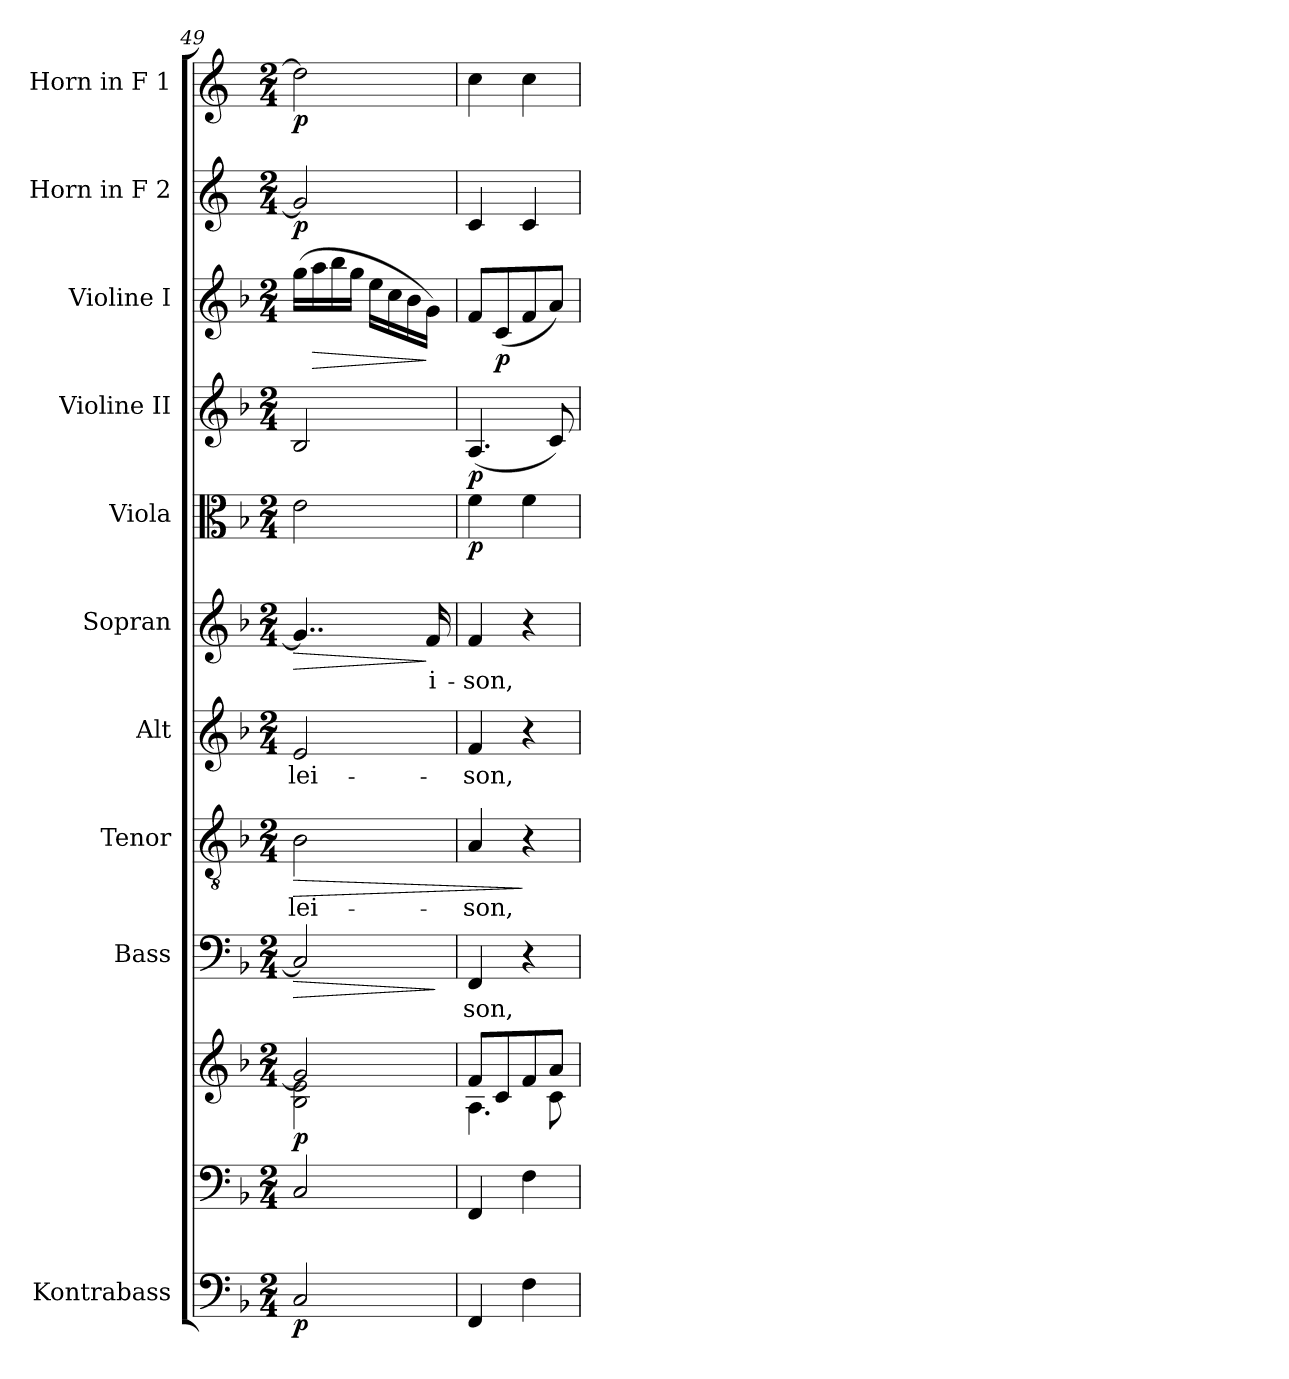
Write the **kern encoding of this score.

**kern	**dynam	**kern	**kern	**dynam	**kern	**text	**dynam	**kern	**text	**dynam	**kern	**text	**kern	**text	**dynam	**kern	**dynam	**kern	**dynam	**kern	**dynam	**kern	**dynam	**kern	**dynam
*part11	*part11	*part10	*part10	*part10	*part9	*part9	*part9	*part8	*part8	*part8	*part7	*part7	*part6	*part6	*part6	*part5	*part5	*part4	*part4	*part3	*part3	*part2	*part2	*part1	*part1
*staff12	*staff12	*staff11	*staff10	*staff10/11	*staff9	*staff9	*staff9	*staff8	*staff8	*staff8	*staff7	*staff7	*staff6	*staff6	*staff6	*staff5	*staff5	*staff4	*staff4	*staff3	*staff3	*staff2	*staff2	*staff1	*staff1
*I"Kontrabass	*	*	*	*	*I"Bass	*	*	*I"Tenor	*	*	*I"Alt	*	*I"Sopran	*	*	*I"Viola	*	*I"Violine II	*	*I"Violine I	*	*I"Horn in F 2	*	*I"Horn in F 1	*
*I'Kb.	*	*	*	*	*I'B	*	*	*I'T	*	*	*I'A	*	*I'S	*	*	*I'Vla.	*	*I'Vl. II	*	*I'Vl. I	*	*I'Hrn. 2	*	*I'Hrn. 1	*
*clefF4	*	*clefF4	*clefG2	*	*clefF4	*	*	*clefGv2	*	*	*clefG2	*	*clefG2	*	*	*clefC3	*	*clefG2	*	*clefG2	*	*clefG2	*	*clefG2	*
*ITrd7c12	*	*	*	*	*	*	*	*	*	*	*	*	*	*	*	*	*	*	*	*	*	*ITrd4c7	*	*ITrd4c7	*
*k[b-]	*	*k[b-]	*k[b-]	*	*k[b-]	*	*	*k[b-]	*	*	*k[b-]	*	*k[b-]	*	*	*k[b-]	*	*k[b-]	*	*k[b-]	*	*k[b-]	*	*k[b-]	*
*F:	*	*F:	*F:	*	*F:	*	*	*F:	*	*	*F:	*	*F:	*	*	*F:	*	*F:	*	*F:	*	*F:	*	*F:	*
*M2/4	*	*M2/4	*M2/4	*	*M2/4	*	*	*M2/4	*	*	*M2/4	*	*M2/4	*	*	*M2/4	*	*M2/4	*	*M2/4	*	*M2/4	*	*M2/4	*
=49	=49	=49	=49	=49	=49	=49	=49	=49	=49	=49	=49	=49	=49	=49	=49	=49	=49	=49	=49	=49	=49	=49	=49	=49	=49
*	*	*	*^	*	*	*	*	*	*	*	*	*	*	*	*	*	*	*	*	*	*	*	*	*	*
!	!LO:DY:b	!	!	!	!LO:DY:b	!	!	!LO:HP:b	!	!LO:LY:b	!LO:HP:b	!	!LO:LY:b	!	!	!LO:HP:b	!	!	!	!	!	!	!	!LO:DY:b	!	!LO:DY:b
2CC/	p	2C/	2g/]	2B-\ 2e\	p	2C/]	.	>	2B-\	-lei-	>	2e/	-lei-	4..g/]	.	>	2e\	.	2B-/	.	(>16gg\LL	.	2c/]	p	2g\]	p
!	!	!	!	!	!	!	!	!	!	!	!	!	!	!	!	!	!	!	!	!	!	!LO:HP:b	!	!	!	!
.	.	.	.	.	.	.	.	.	.	.	.	.	.	.	.	.	.	.	.	.	16aa\	>	.	.	.	.
.	.	.	.	.	.	.	.	.	.	.	.	.	.	.	.	.	.	.	.	.	16bb-\	.	.	.	.	.
.	.	.	.	.	.	.	.	.	.	.	.	.	.	.	.	.	.	.	.	.	16gg\JJ	.	.	.	.	.
.	.	.	.	.	.	.	.	.	.	.	.	.	.	.	.	.	.	.	.	.	16ee\LL	.	.	.	.	.
.	.	.	.	.	.	.	.	.	.	.	.	.	.	.	.	.	.	.	.	.	16cc\	.	.	.	.	.
.	.	.	.	.	.	.	.	.	.	.	.	.	.	.	.	.	.	.	.	.	16b-\	.	.	.	.	.
!	!	!	!	!	!	!	!	!	!	!	!	!	!	!	!LO:LY:b	!	!	!	!	!	!	!	!	!	!	!
.	.	.	.	.	.	.	.	.	.	.	.	.	.	16f/	-i-	]	.	.	.	.	16g\JJ)	]	.	.	.	.
*	*	*	*v	*v	*	*	*	*	*	*	*	*	*	*	*	*	*	*	*	*	*	*	*	*	*	*
.	.	.	.	.	.	.	]	.	.	.	.	.	.	.	.	.	.	.	.	.	.	.	.	.	.
=50	=50	=50	=50	=50	=50	=50	=50	=50	=50	=50	=50	=50	=50	=50	=50	=50	=50	=50	=50	=50	=50	=50	=50	=50	=50
*	*	*	*^	*	*	*	*	*	*	*	*	*	*	*	*	*	*	*	*	*	*	*	*	*	*
!	!	!	!	!	!	!	!LO:LY:b	!	!	!LO:LY:b	!	!	!LO:LY:b	!	!LO:LY:b	!	!	!LO:DY:b	!	!LO:DY:b	!	!	!	!	!	!
4FFF/	.	4FF/	8f/L	4.A\	.	4FF/	-son,	.	4A/	-son,	.	4f/	-son,	4f/	-son,	.	4f\	p	(<4.A/	p	8f/L	.	4F/	.	4f\	.
!	!	!	!	!	!	!	!	!	!	!	!	!	!	!	!	!	!	!	!	!	!	!LO:DY:b	!	!	!	!
.	.	.	8c/	.	.	.	.	.	.	.	.	.	.	.	.	.	.	.	.	.	(<8c/	p	.	.	.	.
4FF\	.	4F\	8f/	.	.	4r	.	.	4r	.	]	4r	.	4r	.	.	4f\	.	.	.	8f/	.	4F/	.	4f\	.
.	.	.	8a/J	8c\	.	.	.	.	.	.	.	.	.	.	.	.	.	.	8c/)	.	8a/J)	.	.	.	.	.
*	*	*	*v	*v	*	*	*	*	*	*	*	*	*	*	*	*	*	*	*	*	*	*	*	*	*	*
=	=	=	=	=	=	=	=	=	=	=	=	=	=	=	=	=	=	=	=	=	=	=	=	=	=
*-	*-	*-	*-	*-	*-	*-	*-	*-	*-	*-	*-	*-	*-	*-	*-	*-	*-	*-	*-	*-	*-	*-	*-	*-	*-
